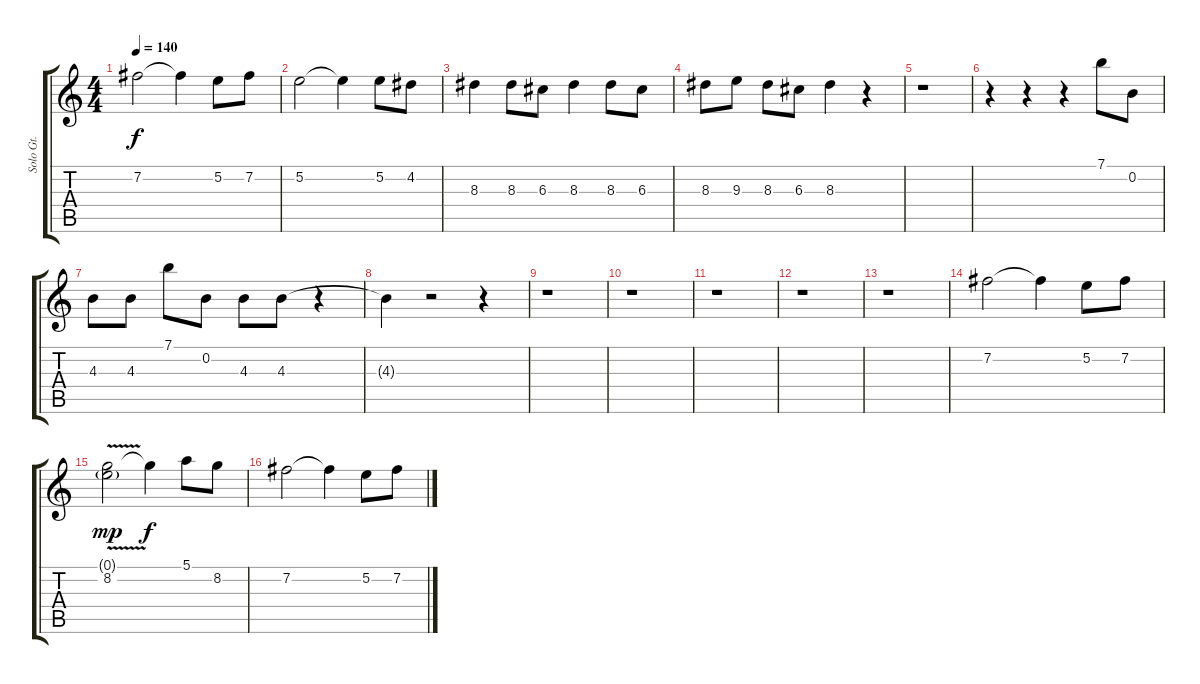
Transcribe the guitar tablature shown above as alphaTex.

\track ("Solo Gt." "Solo Gt.") {instrument distortionguitar}
\staff {score tabs}
\tuning (E4 B3 G3 D3 A2 E2) {hide}
\ts (4 4)
\tempo 140
\clef g2
\ks c
7.2.2{dy f} 7.2{t}.4 5.2.8 7.2.8 |
5.2.2 5.2{t}.4 5.2.8 4.2.8 |
8.3.4{volume 13 instrument overdrivenguitar} 8.3.8 6.3.8 8.3.4 8.3.8 6.3.8 |
8.3.8 9.3.8 8.3.8 6.3.8 8.3.4 r.4 |
r.1 |
r.4 r.4 r.4 7.1.8{volume 12 instrument distortionguitar} 0.2.8 |
4.3.8 4.3.8 7.1.8 0.2.8 4.3.8 4.3.8 r.4 |
4.3{t}.4 r.2 r.4 |
r.1 |
r.1 |
r.1 |
r.1 |
r.1 |
7.2.2{volume 11 instrument distortionguitar} 7.2{t}.4 5.2.8 7.2.8 |
(0.1{v g} 8.2).2{dy mp} 8.2{t}.4{dy f} 5.1.8 8.2.8 |
7.2.2 7.2{t}.4 5.2.8 7.2.8
